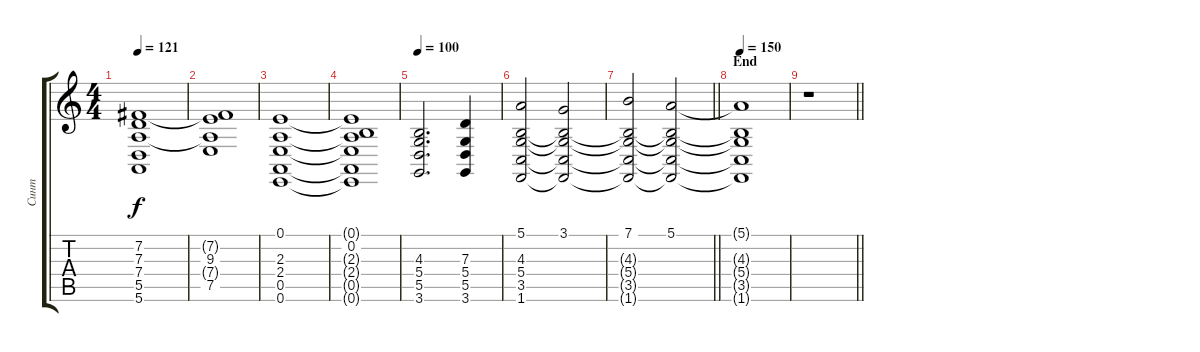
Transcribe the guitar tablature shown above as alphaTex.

\track ("Синт" "Синт") {instrument violin}
\staff {score tabs}
\tuning (E4 B3 G3 D3 A2 E2) {hide}
\ts (4 4)
\tempo 121
\clef g2
\ks c
(7.2 7.3 7.4 5.5 5.6).1{dy f} |
(7.2{t} 9.3 7.4{t} 7.5).1 |
(0.1 2.3 2.4 0.5 0.6).1 |
(0.1{t} 0.2 2.3{t} 2.4{t} 0.5{t} 0.6{t}).1 |
\tempo 100
(4.3 5.4 5.5 3.6).2{d} (7.3 5.4 5.5 3.6).4 |
(5.1 4.3 5.4 3.5 1.6).2 (3.1 4.3{t} 5.4{t} 3.5{t} 1.6{t}).2 |
\barLineRight lightlight
(7.1 4.3{t} 5.4{t} 3.5{t} 1.6{t}).2 (5.1 4.3{t} 5.4{t} 3.5{t} 1.6{t}).2 |
\section ("" "End")
\tempo 150
(5.1{t} 4.3{t} 5.4{t} 3.5{t} 1.6{t}).1 |
\barLineRight lightlight
r.1
